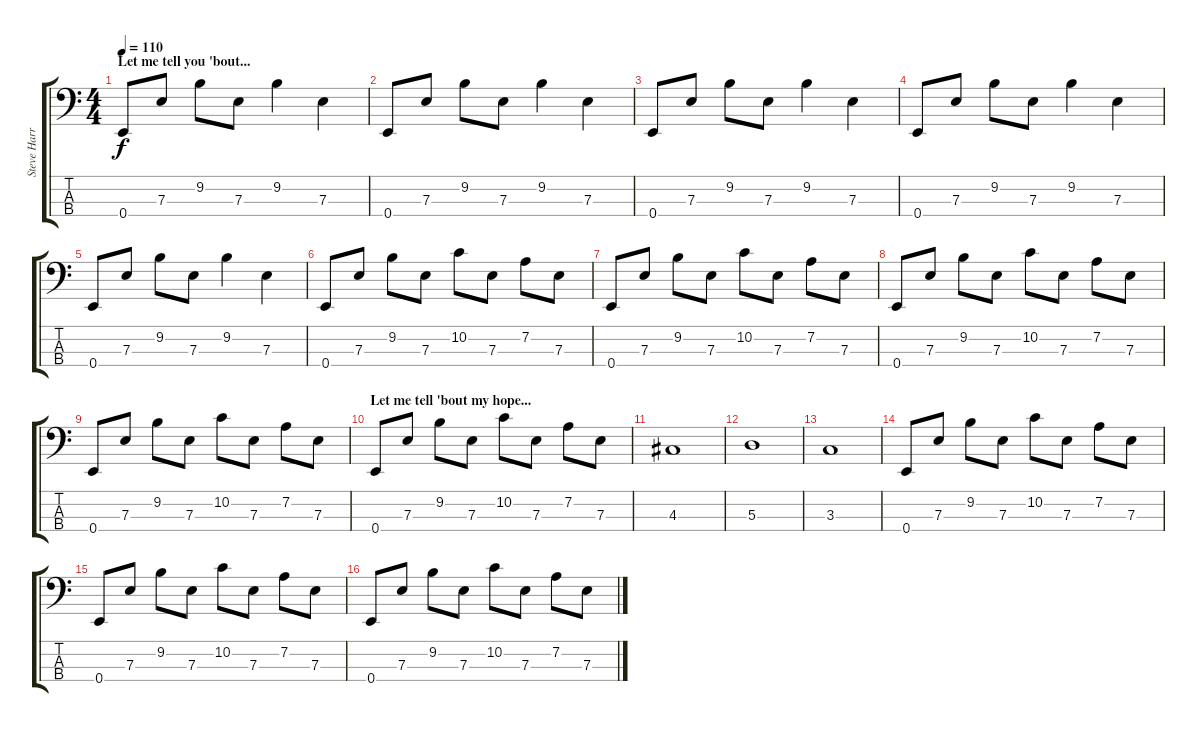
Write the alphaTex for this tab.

\track ("Steve Harris" "Steve Harr") {instrument slapbass2}
\staff {score tabs}
\tuning (G2 D2 A1 E1) {hide}
\ts (4 4)
\section ("" "Let me tell you 'bout...")
\tempo 110
\clef f4
\ks c
0.4.8{dy f volume 11 instrument electricbassfinger} 7.3.8 9.2.8 7.3.8 9.2.4 7.3.4 |
0.4.8{volume 11 instrument electricbassfinger} 7.3.8 9.2.8 7.3.8 9.2.4 7.3.4 |
0.4.8{volume 11 instrument electricbassfinger} 7.3.8 9.2.8 7.3.8 9.2.4 7.3.4 |
0.4.8{volume 11 instrument electricbassfinger} 7.3.8 9.2.8 7.3.8 9.2.4 7.3.4 |
0.4.8{volume 11 instrument electricbassfinger} 7.3.8 9.2.8 7.3.8 9.2.4 7.3.4 |
0.4.8 7.3.8 9.2.8 7.3.8 10.2.8 7.3.8 7.2.8 7.3.8 |
0.4.8 7.3.8 9.2.8 7.3.8 10.2.8 7.3.8 7.2.8 7.3.8 |
0.4.8 7.3.8 9.2.8 7.3.8 10.2.8 7.3.8 7.2.8 7.3.8 |
0.4.8 7.3.8 9.2.8 7.3.8 10.2.8 7.3.8 7.2.8 7.3.8 |
\section ("" "Let me tell 'bout my hope...")
0.4.8 7.3.8 9.2.8 7.3.8 10.2.8 7.3.8 7.2.8 7.3.8 |
4.3.1 |
5.3.1 |
3.3.1 |
0.4.8 7.3.8 9.2.8 7.3.8 10.2.8 7.3.8 7.2.8 7.3.8 |
0.4.8 7.3.8 9.2.8 7.3.8 10.2.8 7.3.8 7.2.8 7.3.8 |
0.4.8 7.3.8 9.2.8 7.3.8 10.2.8 7.3.8 7.2.8 7.3.8
